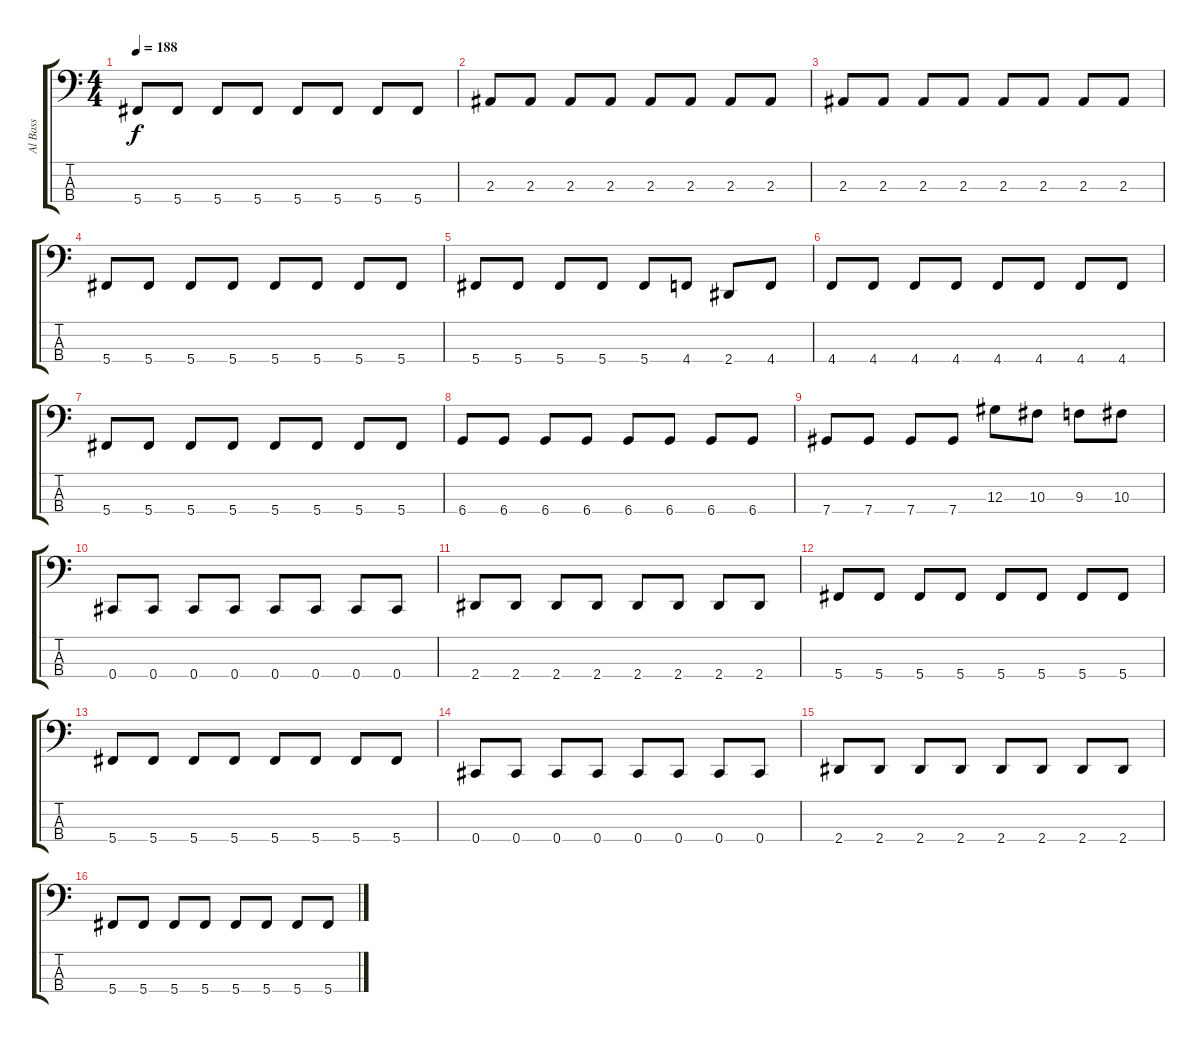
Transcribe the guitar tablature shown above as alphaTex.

\track ("Al Bass" "Al Bass") {instrument electricbasspick}
\staff {score tabs}
\tuning (Gb2 Db2 Ab1 Db1) {hide}
\ts (4 4)
\tempo 188
\clef f4
\ks c
5.4.8{dy f} 5.4.8 5.4.8 5.4.8 5.4.8 5.4.8 5.4.8 5.4.8 |
2.3.8 2.3.8 2.3.8 2.3.8 2.3.8 2.3.8 2.3.8 2.3.8 |
2.3.8 2.3.8 2.3.8 2.3.8 2.3.8 2.3.8 2.3.8 2.3.8 |
5.4.8 5.4.8 5.4.8 5.4.8 5.4.8 5.4.8 5.4.8 5.4.8 |
5.4.8 5.4.8 5.4.8 5.4.8 5.4.8 4.4.8 2.4.8 4.4.8 |
4.4.8 4.4.8 4.4.8 4.4.8 4.4.8 4.4.8 4.4.8 4.4.8 |
5.4.8 5.4.8 5.4.8 5.4.8 5.4.8 5.4.8 5.4.8 5.4.8 |
6.4.8 6.4.8 6.4.8 6.4.8 6.4.8 6.4.8 6.4.8 6.4.8 |
7.4.8 7.4.8 7.4.8 7.4.8 12.3.8 10.3.8 9.3.8 10.3.8 |
0.4.8 0.4.8 0.4.8 0.4.8 0.4.8 0.4.8 0.4.8 0.4.8 |
2.4.8 2.4.8 2.4.8 2.4.8 2.4.8 2.4.8 2.4.8 2.4.8 |
5.4.8 5.4.8 5.4.8 5.4.8 5.4.8 5.4.8 5.4.8 5.4.8 |
5.4.8 5.4.8 5.4.8 5.4.8 5.4.8 5.4.8 5.4.8 5.4.8 |
0.4.8 0.4.8 0.4.8 0.4.8 0.4.8 0.4.8 0.4.8 0.4.8 |
2.4.8 2.4.8 2.4.8 2.4.8 2.4.8 2.4.8 2.4.8 2.4.8 |
5.4.8 5.4.8 5.4.8 5.4.8 5.4.8 5.4.8 5.4.8 5.4.8
